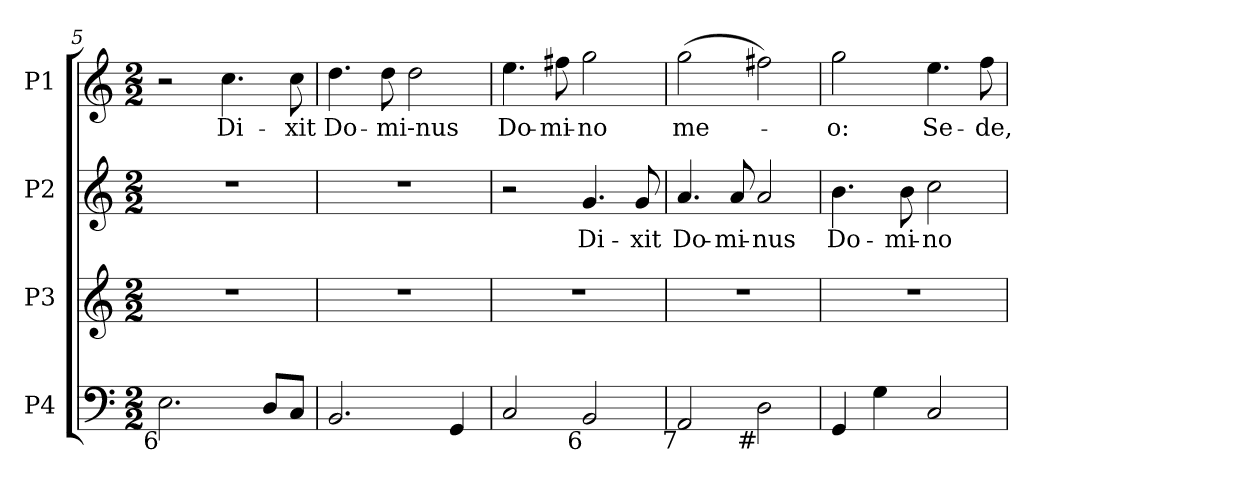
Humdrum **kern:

**kern	**kern	**kern	**text	**kern	**text
*part4	*part3	*part2	*part2	*part1	*part1
*staff4	*staff3	*staff2	*staff2	*staff1	*staff1
*I"P4	*I"P3	*I"P2	*	*I"P1	*
!!LO:LB:g=z
*clefF4	*clefG2	*clefG2	*	*clefG2	*
*k[]	*k[]	*k[]	*	*k[]	*
*C:	*C:	*C:	*	*C:	*
*M2/2	*M2/2	*M2/2	*	*M2/2	*
=5	=5	=5	=5	=5	=5
!LO:TX:b:rj:t=6	!	!	!	!	!
2.Ei\	1r	1r	.	2r	.
!	!	!	!	!	!LO:LY:b:color=#000000
.	.	.	.	4.cci\	Di-
8Di/L	.	.	.	.	.
!	!	!	!	!	!LO:LY:b:color=#000000
8Ci/J	.	.	.	8cci\	-xit
=6	=6	=6	=6	=6	=6
!	!	!	!	!	!LO:LY:b:color=#000000
2.BBi/	1r	1r	.	4.ddi\	Do-
!	!	!	!	!	!LO:LY:b:color=#000000
.	.	.	.	8ddi\	-mi-nus
.	.	.	.	2ddi\	.
4GGi/	.	.	.	.	.
=7	=7	=7	=7	=7	=7
!	!	!	!	!	!LO:LY:b:color=#000000
2Ci/	1r	2r	.	4.eei\	Do-
!	!	!	!	!	!LO:LY:b:color=#000000
.	.	.	.	8ff#Xi\	-mi-
!	!	!	!LO:LY:b:color=#000000	!	!
!LO:TX:b:rj:t=6	!	!	!	!	!
!	!	!	!	!	!LO:LY:b:color=#000000
2BBi/	.	4.gi/	Di-	2ggi\	-no
!	!	!	!LO:LY:b:color=#000000	!	!
.	.	8gi/	-xit	.	.
=8	=8	=8	=8	=8	=8
!	!	!	!LO:LY:b:color=#000000	!	!
!LO:TX:b:rj:t=7	!	!	!	!	!
!	!	!	!	!	!LO:LY:b:color=#000000
2AAi/	1r	4.ai/	Do-	(2ggi\	me-
!	!	!	!LO:LY:b:color=#000000	!	!
.	.	8ai/	-mi-	.	.
!LO:TX:b:rj:t=#	!	!	!	!	!
!	!	!	!LO:LY:b:color=#000000	!	!
2Di\	.	2ai/	-nus	2ff#Xi\)	.
=9	=9	=9	=9	=9	=9
!	!	!	!LO:LY:b:color=#000000	!	!
!	!	!	!	!	!LO:LY:b:color=#000000
4GGi/	1r	4.bi\	Do-	2ggi\	-o:
4Gi\	.	.	.	.	.
!	!	!	!LO:LY:b:color=#000000	!	!
.	.	8bi\	-mi-	.	.
!	!	!	!LO:LY:b:color=#000000	!	!
!	!	!	!	!	!LO:LY:b:color=#000000
2Ci/	.	2cci\	-no	4.eei\	Se-
!	!	!	!	!	!LO:LY:b:color=#000000
.	.	.	.	8ffi\	-de,
=	=	=	=	=	=
*-	*-	*-	*-	*-	*-
